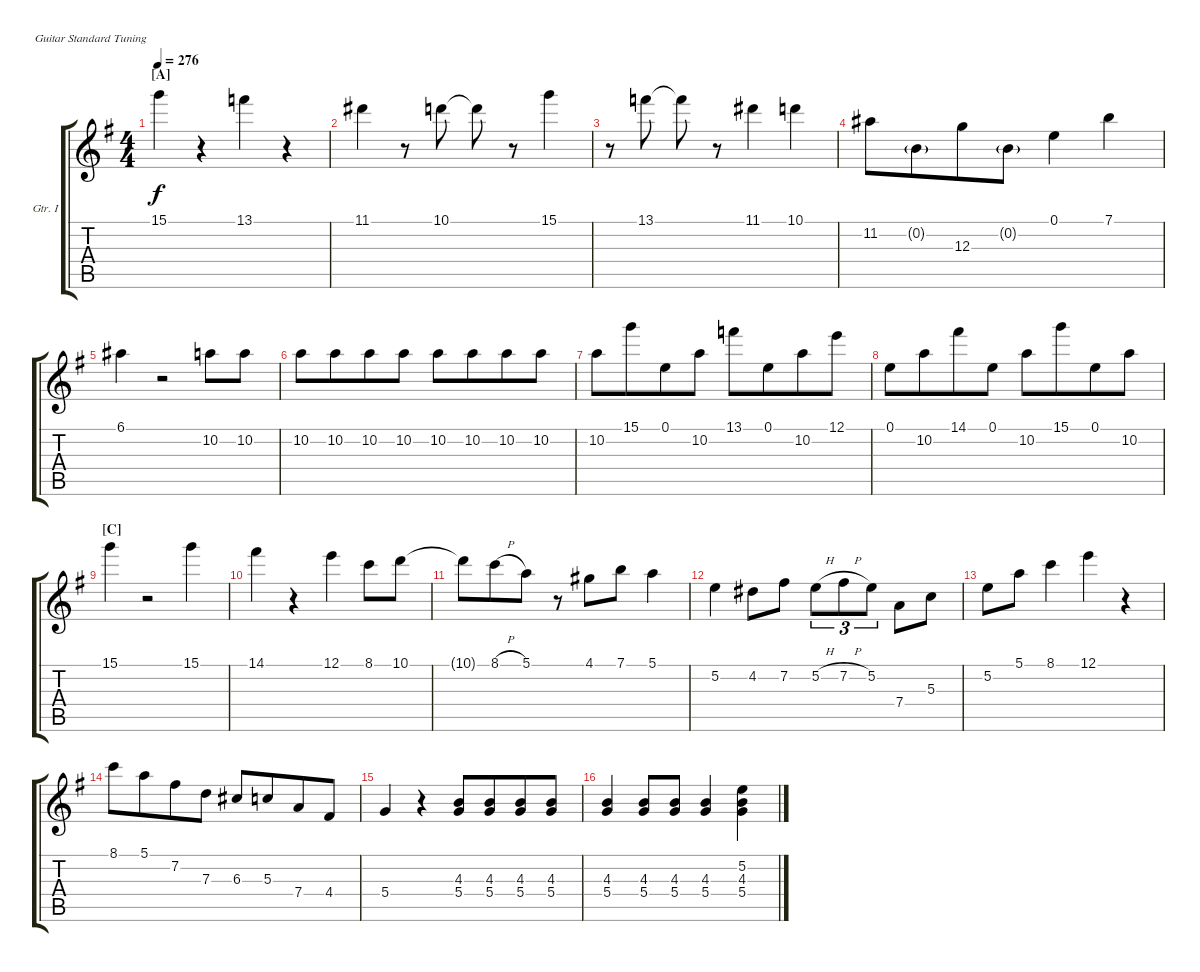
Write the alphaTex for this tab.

\defaultSystemsLayout 4
\bracketExtendMode groupsimilarinstruments
\firstSystemTrackNameOrientation horizontal
\otherSystemsTrackNameOrientation horizontal
\track ("Guitar I" "Gtr. I") {instrument acousticguitarsteel}
\staff {score tabs}
\tuning (E4 B3 G3 D3 A2 E2)
\ts (4 4)
\section ("A" "")
\tempo 276
\clef g2
\ks g
15.1.4{dy f} r.4 13.1.4 r.4 |
11.1.4 r.8 10.1.8 10.1{t}.8 r.8 15.1.4 |
r.8 13.1.8 13.1{t}.8 r.8 11.1.4 10.1.4 |
11.2.8 0.2{g}.8{beam merge} 12.3.8 0.2{g}.8 0.1.4 7.1.4 |
6.1.4 r.2 10.2.8 10.2.8 |
10.2.8 10.2.8{beam merge} 10.2.8 10.2.8 10.2.8 10.2.8{beam merge} 10.2.8 10.2.8 |
10.2.8 15.1.8{beam merge} 0.1.8 10.2.8 13.1.8 0.1.8{beam merge} 10.2.8 12.1.8 |
0.1.8 10.2.8{beam merge} 14.1.8 0.1.8 10.2.8 15.1.8{beam merge} 0.1.8 10.2.8 |
\section ("C" "")
15.1.4 r.2 15.1.4 |
14.1.4 r.4 12.1.4 8.1.8 10.1.8 |
10.1{t}.8 8.1{h}.8{beam merge} 5.1.8 r.8 4.1.8 7.1.8 5.1.4 |
5.2.4 4.2.8 7.2.8 5.2{h}.8{tu (3 2)} 7.2{h}.8{tu (3 2)} 5.2.8{tu (3 2)} 7.4.8 5.3.8 |
5.2.8 5.1.8 8.1.4 12.1.4 r.4 |
8.1.8 5.1.8{beam merge} 7.2.8 7.3.8 6.3.8 5.3.8{beam merge} 7.4.8 4.4.8 |
5.4.4 r.4 (4.3 5.4).8 (5.4 4.3).8{beam merge} (5.4 4.3).8 (5.4 4.3).8 |
(4.3 5.4).4 (5.4 4.3).8 (5.4 4.3).8 (5.4 4.3).4 (5.2 5.4 4.3).4
